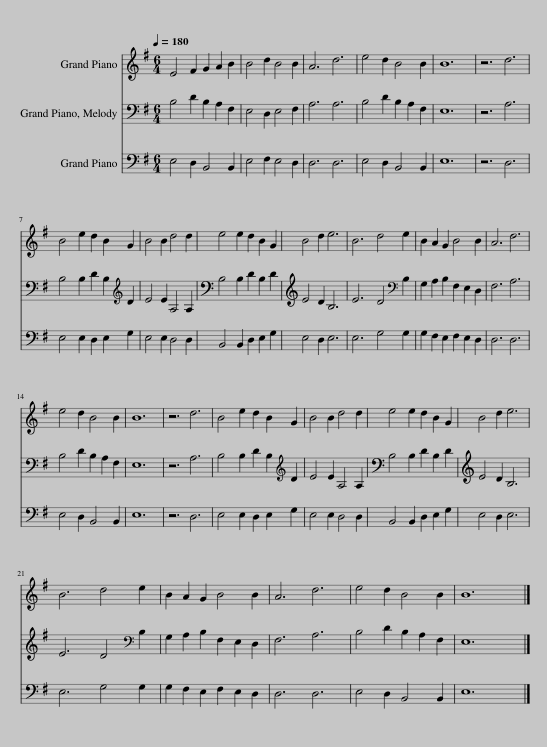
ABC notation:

X:1
%%score 1 2 3
L:1/8
Q:1/4=180
M:6/4
I:linebreak $
K:G
V:1 treble
V:2 bass
V:3 bass
V:1
 E4 F2 G2 A2 B2 | B4 d2 B4 B2 | A6 d6 | e4 d2 B4 B2 | B12 | %5
 z6 d6 |$ B4 e2 d2 B2 G2 | B4 B2 d4 d2 | e4 e2 d2 B2 G2 | B4 d2 e6 | %10
 B6 d4 e2 | B2 A2 G2 B4 B2 | A6 d6 |$ e4 d2 B4 B2 | B12 | %15
 z6 d6 | B4 e2 d2 B2 G2 | B4 B2 d4 d2 | e4 e2 d2 B2 G2 | B4 d2 e6 |$ %20
 B6 d4 e2 | B2 A2 G2 B4 B2 | A6 d6 | e4 d2 B4 B2 | B12 |] %25
V:2
 B,4 D2 B,2 A,2 F,2 | E,4 D,2 E,4 F,2 | A,6 A,6 | B,4 D2 B,2 A,2 F,2 | E,12 | %5
 z6 A,6 |$ B,4 B,2 D2 B,2[K:treble] D2 | E4 E2 A,4 A,2 | B,4 B,2 D2 B,2 D2 | E4 D2 B,6 | %10
 E6 D4[K:bass] B,2 | G,2 A,2 B,2 F,2 E,2 D,2 | F,6 A,6 |$ B,4 D2 B,2 A,2 F,2 | E,12 | %15
 z6 A,6 | B,4 B,2 D2 B,2[K:treble] D2 | E4 E2 A,4 A,2 | B,4 B,2 D2 B,2 D2 | E4 D2 B,6 |$ %20
 E6 D4[K:bass] B,2 | G,2 A,2 B,2 F,2 E,2 D,2 | F,6 A,6 | B,4 D2 B,2 A,2 F,2 | E,12 |] %25
V:3
 E,4 D,2 B,,4 B,,2 | E,4 F,2 E,4 D,2 | D,6 D,6 | E,4 D,2 B,,4 B,,2 | E,12 | %5
 z6 D,6 |$ E,4 E,2 D,2 E,2 G,2 | E,4 E,2 D,4 D,2 | B,,4 B,,2 D,2 E,2 G,2 | E,4 D,2 E,6 | %10
 E,6 G,4 G,2 | G,2 F,2 E,2 F,2 E,2 D,2 | D,6 D,6 |$ E,4 D,2 B,,4 B,,2 | E,12 | %15
 z6 D,6 | E,4 E,2 D,2 E,2 G,2 | E,4 E,2 D,4 D,2 | B,,4 B,,2 D,2 E,2 G,2 | E,4 D,2 E,6 |$ %20
 E,6 G,4 G,2 | G,2 F,2 E,2 F,2 E,2 D,2 | D,6 D,6 | E,4 D,2 B,,4 B,,2 | E,12 |] %25
